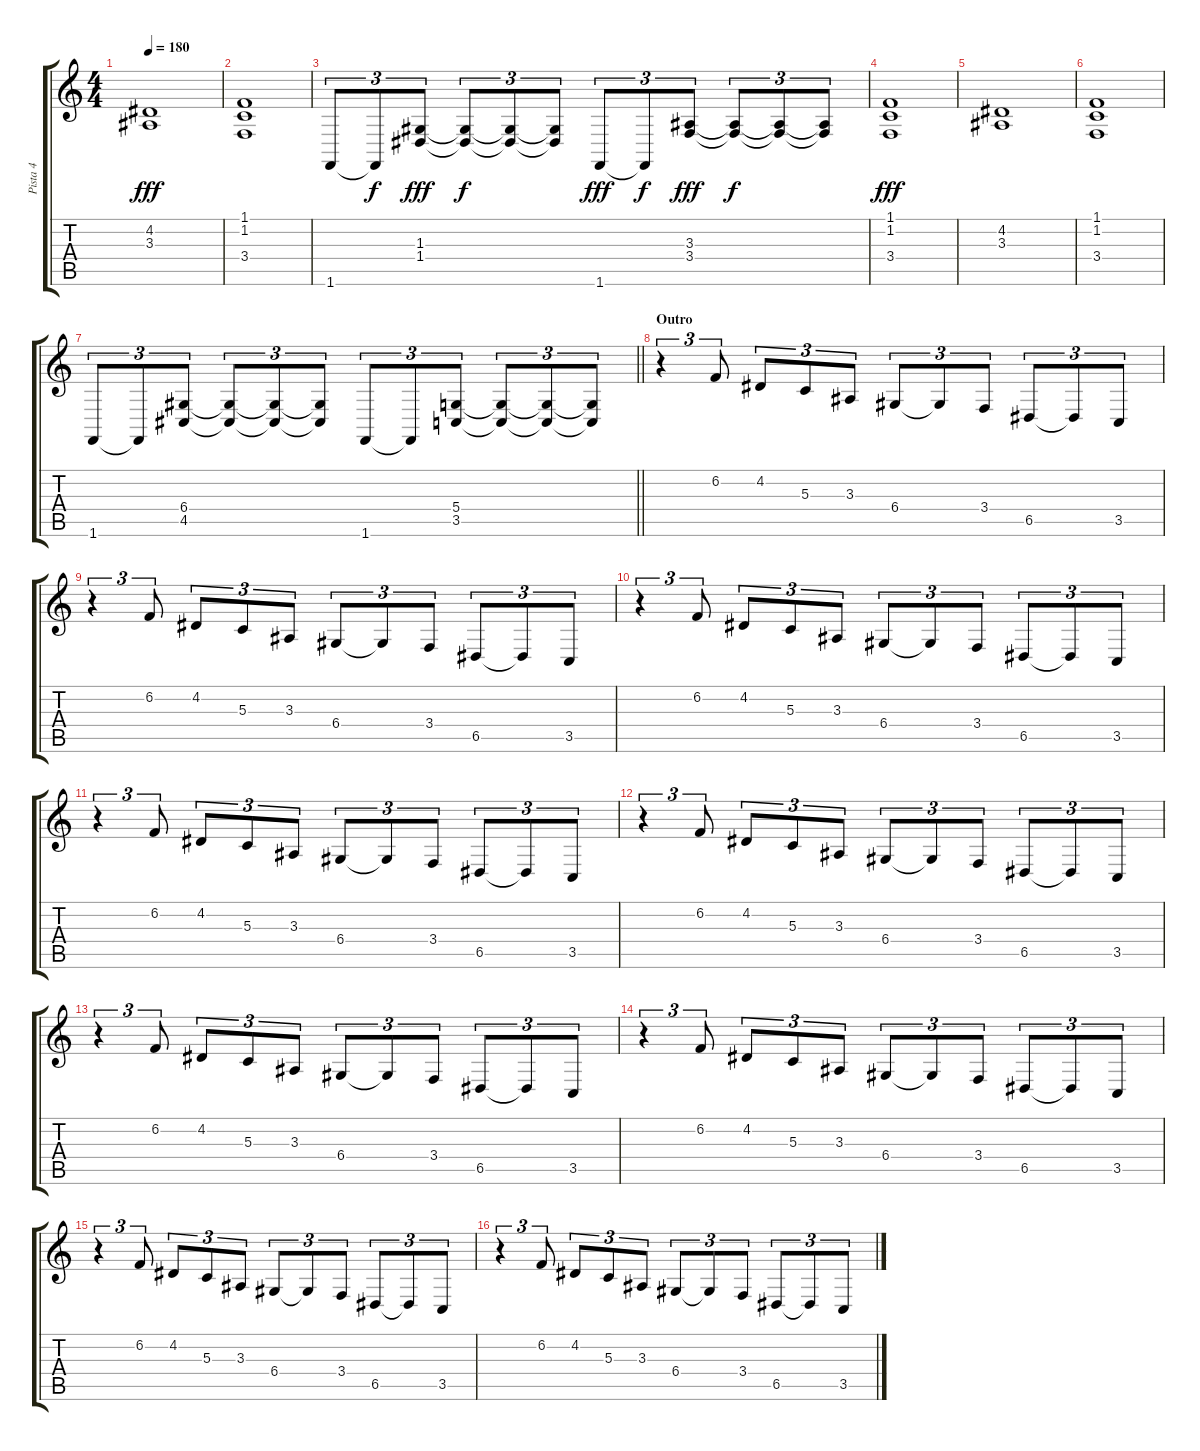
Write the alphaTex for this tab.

\track ("Pista 4" "Pista 4") {instrument drawbarorgan}
\staff {score tabs}
\tuning (E4 B3 G3 D3 A2 E2) {hide}
\ts (4 4)
\tempo 180
\clef g2
\ks c
(4.2 3.3).1{dy fff} |
(1.1 1.2 3.4).1 |
1.6.8{tu (3 2)} 1.6{t}.8{tu (3 2) dy f} (1.3 1.4).8{tu (3 2) dy fff} (1.3{t} 1.4{t}).8{tu (3 2) dy f} (1.3{t} 1.4{t}).8{tu (3 2)} (1.3{t} 1.4{t}).8{tu (3 2)} 1.6.8{tu (3 2) dy fff} 1.6{t}.8{tu (3 2) dy f} (3.3 3.4).8{tu (3 2) dy fff} (3.3{t} 3.4{t}).8{tu (3 2) dy f} (3.3{t} 3.4{t}).8{tu (3 2)} (3.3{t} 3.4{t}).8{tu (3 2)} |
(1.1 1.2 3.4).1{dy fff} |
(4.2 3.3).1 |
(1.1 1.2 3.4).1 |
\barLineRight lightlight
1.6.8{tu (3 2)} 1.6{t}.8{tu (3 2)} (6.4 4.5).8{tu (3 2)} (6.4{t} 4.5{t}).8{tu (3 2)} (6.4{t} 4.5{t}).8{tu (3 2)} (6.4{t} 4.5{t}).8{tu (3 2)} 1.6.8{tu (3 2)} 1.6{t}.8{tu (3 2)} (5.4 3.5).8{tu (3 2)} (5.4{t} 3.5{t}).8{tu (3 2)} (5.4{t} 3.5{t}).8{tu (3 2)} (5.4{t} 3.5{t}).8{tu (3 2)} |
\section ("" "Outro")
r.4{tu (3 2) volume 13} 6.2.8{tu (3 2)} 4.2.8{tu (3 2)} 5.3.8{tu (3 2)} 3.3.8{tu (3 2)} 6.4.8{tu (3 2)} 6.4{t}.8{tu (3 2)} 3.4.8{tu (3 2)} 6.5.8{tu (3 2)} 6.5{t}.8{tu (3 2)} 3.5.8{tu (3 2)} |
r.4{tu (3 2)} 6.2.8{tu (3 2)} 4.2.8{tu (3 2)} 5.3.8{tu (3 2)} 3.3.8{tu (3 2)} 6.4.8{tu (3 2)} 6.4{t}.8{tu (3 2)} 3.4.8{tu (3 2)} 6.5.8{tu (3 2)} 6.5{t}.8{tu (3 2)} 3.5.8{tu (3 2)} |
r.4{tu (3 2)} 6.2.8{tu (3 2)} 4.2.8{tu (3 2)} 5.3.8{tu (3 2)} 3.3.8{tu (3 2)} 6.4.8{tu (3 2)} 6.4{t}.8{tu (3 2)} 3.4.8{tu (3 2)} 6.5.8{tu (3 2)} 6.5{t}.8{tu (3 2)} 3.5.8{tu (3 2)} |
r.4{tu (3 2)} 6.2.8{tu (3 2)} 4.2.8{tu (3 2)} 5.3.8{tu (3 2)} 3.3.8{tu (3 2)} 6.4.8{tu (3 2)} 6.4{t}.8{tu (3 2)} 3.4.8{tu (3 2)} 6.5.8{tu (3 2)} 6.5{t}.8{tu (3 2)} 3.5.8{tu (3 2)} |
r.4{tu (3 2)} 6.2.8{tu (3 2)} 4.2.8{tu (3 2)} 5.3.8{tu (3 2)} 3.3.8{tu (3 2)} 6.4.8{tu (3 2)} 6.4{t}.8{tu (3 2)} 3.4.8{tu (3 2)} 6.5.8{tu (3 2)} 6.5{t}.8{tu (3 2)} 3.5.8{tu (3 2)} |
r.4{tu (3 2)} 6.2.8{tu (3 2)} 4.2.8{tu (3 2)} 5.3.8{tu (3 2)} 3.3.8{tu (3 2)} 6.4.8{tu (3 2)} 6.4{t}.8{tu (3 2)} 3.4.8{tu (3 2)} 6.5.8{tu (3 2)} 6.5{t}.8{tu (3 2)} 3.5.8{tu (3 2)} |
r.4{tu (3 2)} 6.2.8{tu (3 2)} 4.2.8{tu (3 2)} 5.3.8{tu (3 2)} 3.3.8{tu (3 2)} 6.4.8{tu (3 2)} 6.4{t}.8{tu (3 2)} 3.4.8{tu (3 2)} 6.5.8{tu (3 2)} 6.5{t}.8{tu (3 2)} 3.5.8{tu (3 2)} |
r.4{tu (3 2)} 6.2.8{tu (3 2)} 4.2.8{tu (3 2)} 5.3.8{tu (3 2)} 3.3.8{tu (3 2)} 6.4.8{tu (3 2)} 6.4{t}.8{tu (3 2)} 3.4.8{tu (3 2)} 6.5.8{tu (3 2)} 6.5{t}.8{tu (3 2)} 3.5.8{tu (3 2)} |
r.4{tu (3 2)} 6.2.8{tu (3 2)} 4.2.8{tu (3 2)} 5.3.8{tu (3 2)} 3.3.8{tu (3 2)} 6.4.8{tu (3 2)} 6.4{t}.8{tu (3 2)} 3.4.8{tu (3 2)} 6.5.8{tu (3 2)} 6.5{t}.8{tu (3 2)} 3.5.8{tu (3 2)}
